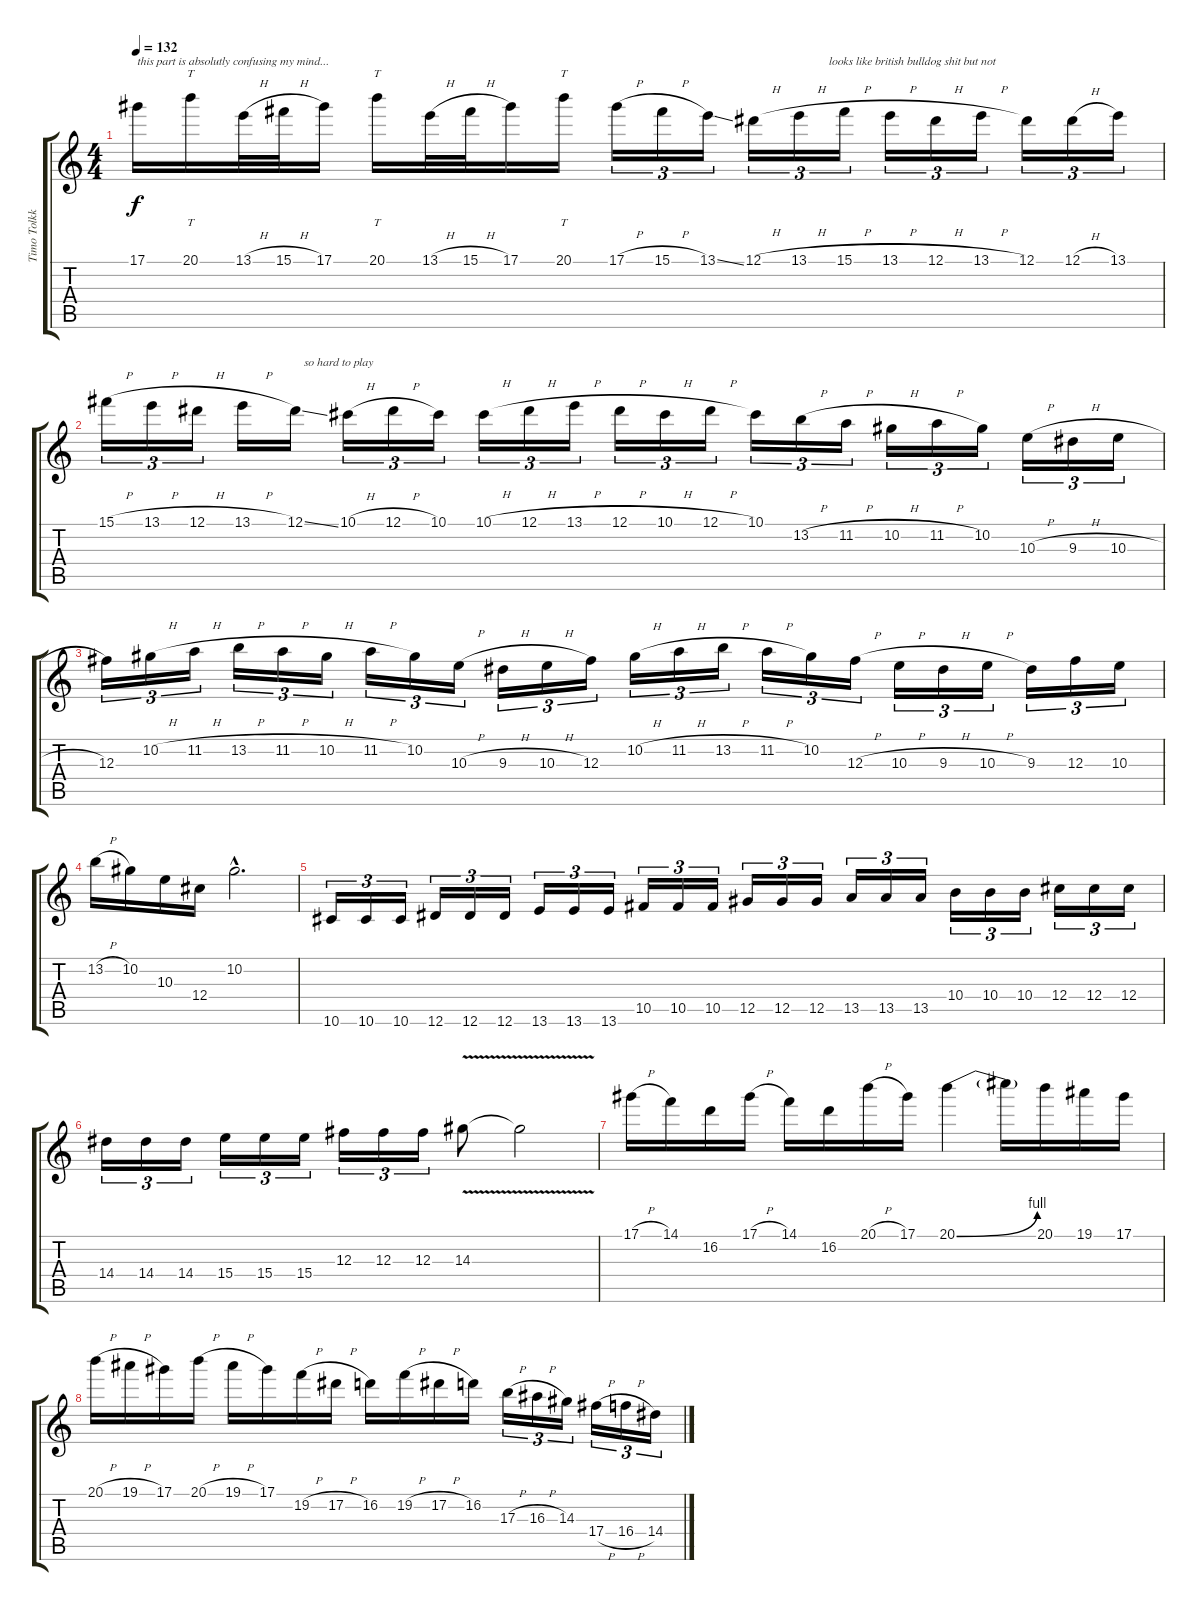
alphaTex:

\track ("Timo Tolkki (Lead,Rhythm Guitar)" "Timo Tolkk") {instrument distortionguitar}
\staff {score tabs}
\tuning (Eb4 Bb3 Gb3 Db3 Ab2 Eb2) {hide}
\ts (4 4)
\tempo 132
\clef g2
\ks c
17.1.16{txt "this part is absolutly confusing my mind..." dy f} 20.1.16{tt} 13.1{h}.32 15.1{h}.32 17.1.16 20.1.16{tt} 13.1{h}.32 15.1{h}.32 17.1.16 20.1.16{tt} 17.1{h}.16{tu (3 2)} 15.1{h}.16{tu (3 2)} 13.1{ss}.16{tu (3 2)} 12.1{h}.16{tu (3 2)} 13.1{h}.16{tu (3 2) txt "          looks like british bulldog shit but not "} 15.1{h}.16{tu (3 2)} 13.1{h}.16{tu (3 2)} 12.1{h}.16{tu (3 2)} 13.1{h}.16{tu (3 2)} 12.1.16{tu (3 2)} 12.1{h}.16{tu (3 2)} 13.1.16{tu (3 2)} |
15.1{h}.16{tu (3 2)} 13.1{h}.16{tu (3 2)} 12.1{h}.16{tu (3 2)} 13.1{h}.16 12.1{ss}.16{txt "   so hard to play"} 10.1{h}.16{tu (3 2)} 12.1{h}.16{tu (3 2)} 10.1.16{tu (3 2)} 10.1{h}.16{tu (3 2)} 12.1{h}.16{tu (3 2)} 13.1{h}.16{tu (3 2)} 12.1{h}.16{tu (3 2)} 10.1{h}.16{tu (3 2)} 12.1{h}.16{tu (3 2)} 10.1.16{tu (3 2)} 13.2{h}.16{tu (3 2)} 11.2{h}.16{tu (3 2)} 10.2{h}.16{tu (3 2)} 11.2{h}.16{tu (3 2)} 10.2.16{tu (3 2)} 10.3{h}.16{tu (3 2)} 9.3{h}.16{tu (3 2)} 10.3{h}.16{tu (3 2)} |
12.3.16{tu (3 2)} 10.2{h}.16{tu (3 2)} 11.2{h}.16{tu (3 2)} 13.2{h}.16{tu (3 2)} 11.2{h}.16{tu (3 2)} 10.2{h}.16{tu (3 2)} 11.2{h}.16{tu (3 2)} 10.2.16{tu (3 2)} 10.3{h}.16{tu (3 2)} 9.3{h}.16{tu (3 2)} 10.3{h}.16{tu (3 2)} 12.3.16{tu (3 2)} 10.2{h}.16{tu (3 2)} 11.2{h}.16{tu (3 2)} 13.2{h}.16{tu (3 2)} 11.2{h}.16{tu (3 2)} 10.2.16{tu (3 2)} 12.3{h}.16{tu (3 2)} 10.3{h}.16{tu (3 2)} 9.3{h}.16{tu (3 2)} 10.3{h}.16{tu (3 2)} 9.3.16{tu (3 2)} 12.3.16{tu (3 2)} 10.3.16{tu (3 2)} |
13.2{h}.16 10.2.16 10.3.16 12.4.16 10.2{hac}.2{d} |
10.6.16{tu (3 2)} 10.6.16{tu (3 2)} 10.6.16{tu (3 2)} 12.6.16{tu (3 2)} 12.6.16{tu (3 2)} 12.6.16{tu (3 2)} 13.6.16{tu (3 2)} 13.6.16{tu (3 2)} 13.6.16{tu (3 2)} 10.5.16{tu (3 2)} 10.5.16{tu (3 2)} 10.5.16{tu (3 2)} 12.5.16{tu (3 2)} 12.5.16{tu (3 2)} 12.5.16{tu (3 2)} 13.5.16{tu (3 2)} 13.5.16{tu (3 2)} 13.5.16{tu (3 2)} 10.4.16{tu (3 2)} 10.4.16{tu (3 2)} 10.4.16{tu (3 2)} 12.4.16{tu (3 2)} 12.4.16{tu (3 2)} 12.4.16{tu (3 2)} |
14.4.16{tu (3 2)} 14.4.16{tu (3 2)} 14.4.16{tu (3 2)} 15.4.16{tu (3 2)} 15.4.16{tu (3 2)} 15.4.16{tu (3 2)} 12.3.16{tu (3 2)} 12.3.16{tu (3 2)} 12.3.16{tu (3 2)} 14.3{v}.8 14.3{t}.2 |
17.1{h}.16 14.1.16 16.2.16 17.1{h}.16 14.1.16 16.2.16 20.1{h}.16 17.1.16 20.1{be (bend 0 0 60 4)}.4 20.1{t}.16 20.1.16 19.1.16 17.1.16 |
20.1{h}.16 19.1{h}.16 17.1.16 20.1{h}.16 19.1{h}.16 17.1.16 19.2{h}.16 17.2{h}.16 16.2.16 19.2{h}.16 17.2{h}.16 16.2.16 17.3{h}.16{tu (3 2)} 16.3{h}.16{tu (3 2)} 14.3.16{tu (3 2)} 17.4{h}.16{tu (3 2)} 16.4{h}.16{tu (3 2)} 14.4.16{tu (3 2)}
